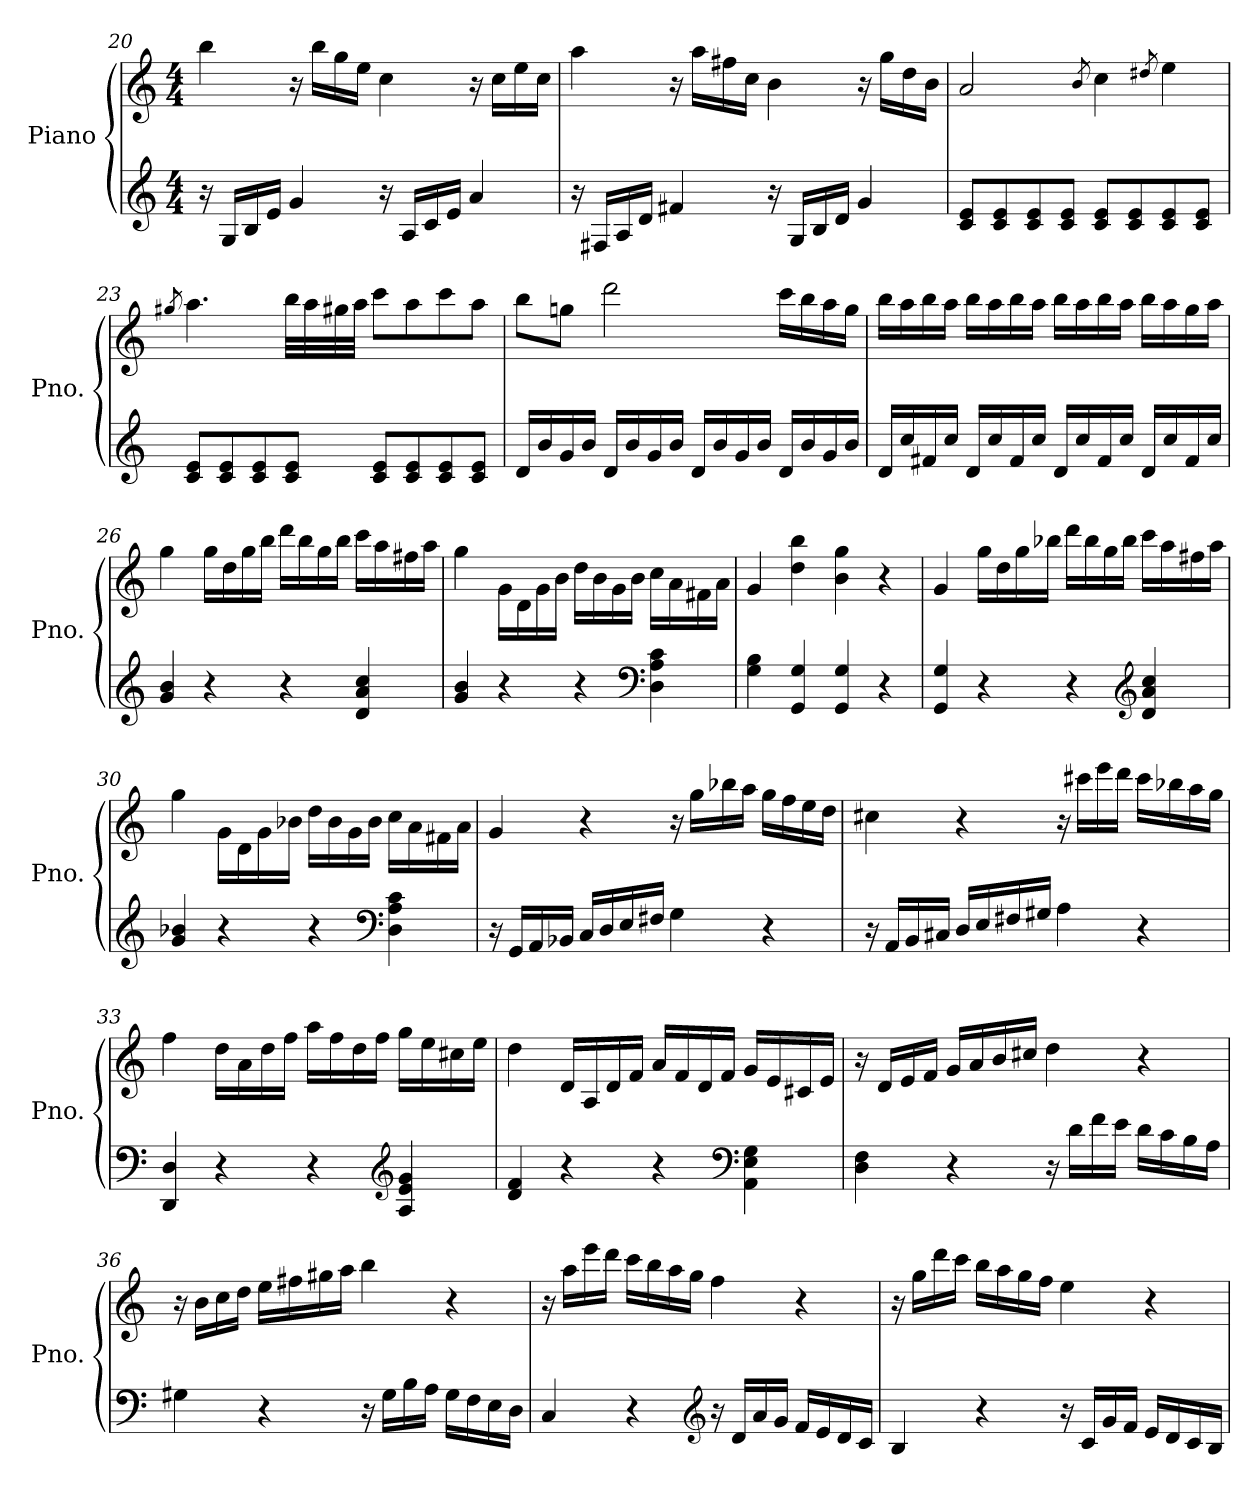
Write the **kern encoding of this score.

**kern	**kern
*part1	*part1
*staff2	*staff1
*I"Piano	*
*I'Pno.	*
*clefG2	*clefG2
*k[]	*k[]
*M4/4	*M4/4
=20	=20
16r	4bb\
16G</LL	.
16B</	.
16e</JJ	.
4g/	16r
.	16bb\LL
.	16gg\
.	16ee\JJ
16r	4cc\
16A</LL	.
16c</	.
16e</JJ	.
4a/	16r
.	16cc\LL
.	16ee\
.	16cc\JJ
=21	=21
16r	4aa\
16F#X/LL	.
16A</	.
16d</JJ	.
4f#X/	16r
.	16aa\LL
.	16ff#X\
.	16cc\JJ
16r	4b\
16G/LL	.
16B/	.
16d/JJ	.
4g/	16r
.	16gg\LL
.	16dd\
.	16b\JJ
=22	=22
8c/ 8e/L	2a/
8c/ 8e/	.
8c/ 8e/	.
8c/ 8e/J	.
.	8qb/
8c/ 8e/L	4cc\
8c/ 8e/	.
.	8qdd#X/
8c/ 8e/	4ee\
8c/ 8e/J	.
=23	=23
.	8qgg#X/
8c/ 8e/L	4.aa\
8c/ 8e/	.
8c/ 8e/	.
8c/ 8e/J	32bb\LLL
.	32aa\
.	32gg#\
.	32aa\JJJ
8c/ 8e/L	8ccc\L
8c/ 8e/	8aa\
8c/ 8e/	8ccc\
8c/ 8e/J	8aa\J
=24	=24
16d</LL	8bb\L
16b</	.
16g</	8ggn\J
16b</JJ	.
16d/LL	2ddd\
16b/	.
16g/	.
16b/JJ	.
16d/LL	.
16b/	.
16g/	.
16b/JJ	.
16d</LL	16ccc\LL
16b</	16bb\
16g</	16aa\
16b</JJ	16gg\JJ
=25	=25
16d</LL	16bb\LL
16cc</	16aa\
16f#X</	16bb\
16cc</JJ	16aa\JJ
16d/LL	16bb\LL
16cc/	16aa\
16f#/	16bb\
16cc/JJ	16aa\JJ
16d/LL	16bb\LL
16cc/	16aa\
16f#/	16bb\
16cc/JJ	16aa\JJ
16d/LL	16bb\LL
16cc/	16aa\
16f#/	16gg\
16cc/JJ	16aa\JJ
=26	=26
4g/ 4b/	4gg\
4r	16gg\LL
.	16dd\
.	16gg\
.	16bb\JJ
4r	16ddd\LL
.	16bb\
.	16gg\
.	16bb\JJ
4d/ 4a/ 4cc/	16ccc\LL
.	16aa\
.	16ff#X\
.	16aa\JJ
=27	=27
4g/ 4b/	4gg\
4r	16g\LL
.	16d\
.	16g\
.	16b\JJ
4r	16dd\LL
.	16b\
.	16g\
.	16b\JJ
*clefF4	*
4D\ 4A\ 4c\	16cc\LL
.	16a\
.	16f#X\
.	16a\JJ
=28	=28
4G\ 4B\	4g/
4GG/ 4G/	4dd\ 4bb\
4GG/ 4G/	4b\ 4gg\
4r	4r
=29	=29
4GG/ 4G/	4g/
4r	16gg\LL
.	16dd\
.	16gg\
.	16bb-X\JJ
4r	16ddd\LL
.	16bb-\
.	16gg\
.	16bb-\JJ
*clefG2	*
4d/ 4a/ 4cc/	16ccc\LL
.	16aa\
.	16ff#X\
.	16aa\JJ
=30	=30
4g/<< 4b-X/<<	4gg\
4r	16g\LL
.	16d\
.	16g\
.	16b-X\JJ
4r	16dd\LL
.	16b-\
.	16g\
.	16b-\JJ
*clefF4	*
4D\ 4A\ 4c\	16cc\LL
.	16a\
.	16f#X\
.	16a\JJ
=31	=31
16r	4g/
16GG</LL	.
16AA/	.
16BB-X/JJ	.
16C/LL	4r
16D</	.
16E</	.
16F#X/JJ	.
4G\	16r
.	16gg\LL
.	16bb-X\
.	16aa\JJ
4r	16gg\LL
.	16ff\
.	16ee\
.	16dd\JJ
=32	=32
16r	4cc#X\
16AA</LL	.
16BB/	.
16C#X/JJ	.
16D/LL	4r
16E</	.
16F#X</	.
16G#X/JJ	.
4A\	16r
.	16ccc#X\LL
.	16eee\
.	16ddd\JJ
4r	16ccc#\LL
.	16bb-X\
.	16aa\
.	16gg\JJ
=33	=33
4DD/ 4D/	4ff\
4r	16dd\LL
.	16a\
.	16dd\
.	16ff\JJ
4r	16aa\LL
.	16ff\
.	16dd\
.	16ff\JJ
*clefG2	*
4A/ 4e/ 4g/	16gg\LL
.	16ee\
.	16cc#X\
.	16ee\JJ
=34	=34
4d/ 4f/	4dd\
4r	16d/LL
.	16A/
.	16d/
.	16f/JJ
4r	16a/LL
.	16f/
.	16d/
.	16f/JJ
*clefF4	*
4AA\ 4E\ 4G\	16g/LL
.	16e/
.	16c#X/
.	16e/JJ
=35	=35
4D\ 4F\	16r
.	16d/LL
.	16e/
.	16f/JJ
4r	16g/LL
.	16a/
.	16b/
.	16cc#X/JJ
16r	4dd\
16d<\LL	.
16f\	.
16e\JJ	.
16d\LL	4r
16c<\	.
16B\	.
16A\JJ	.
=36	=36
4G#X\	16r
.	16b\LL
.	16cc\
.	16dd\JJ
4r	16ee\LL
.	16ff#X\
.	16gg#X\
.	16aa\JJ
16r	4bb\
16G#<\LL	.
16B\	.
16A\JJ	.
16G#\LL	4r
16F<\	.
16E\	.
16D\JJ	.
=37	=37
4C/	16r
.	16aa\LL
.	16eee\
.	16ddd\JJ
4r	16ccc\LL
.	16bb\
.	16aa\
.	16gg\JJ
*clefG2	*
16r	4ff\
16d</LL	.
16a</	.
16g/JJ	.
16f/LL	4r
16e</	.
16d/	.
16c/JJ	.
=38	=38
4B/	16r
.	16gg\LL
.	16ddd\
.	16ccc\JJ
4r	16bb\LL
.	16aa\
.	16gg\
.	16ff\JJ
16r	4ee\
16c</LL	.
16g</	.
16f/JJ	.
16e/LL	4r
16d</	.
16c/	.
16B/JJ	.
=	=
*-	*-
